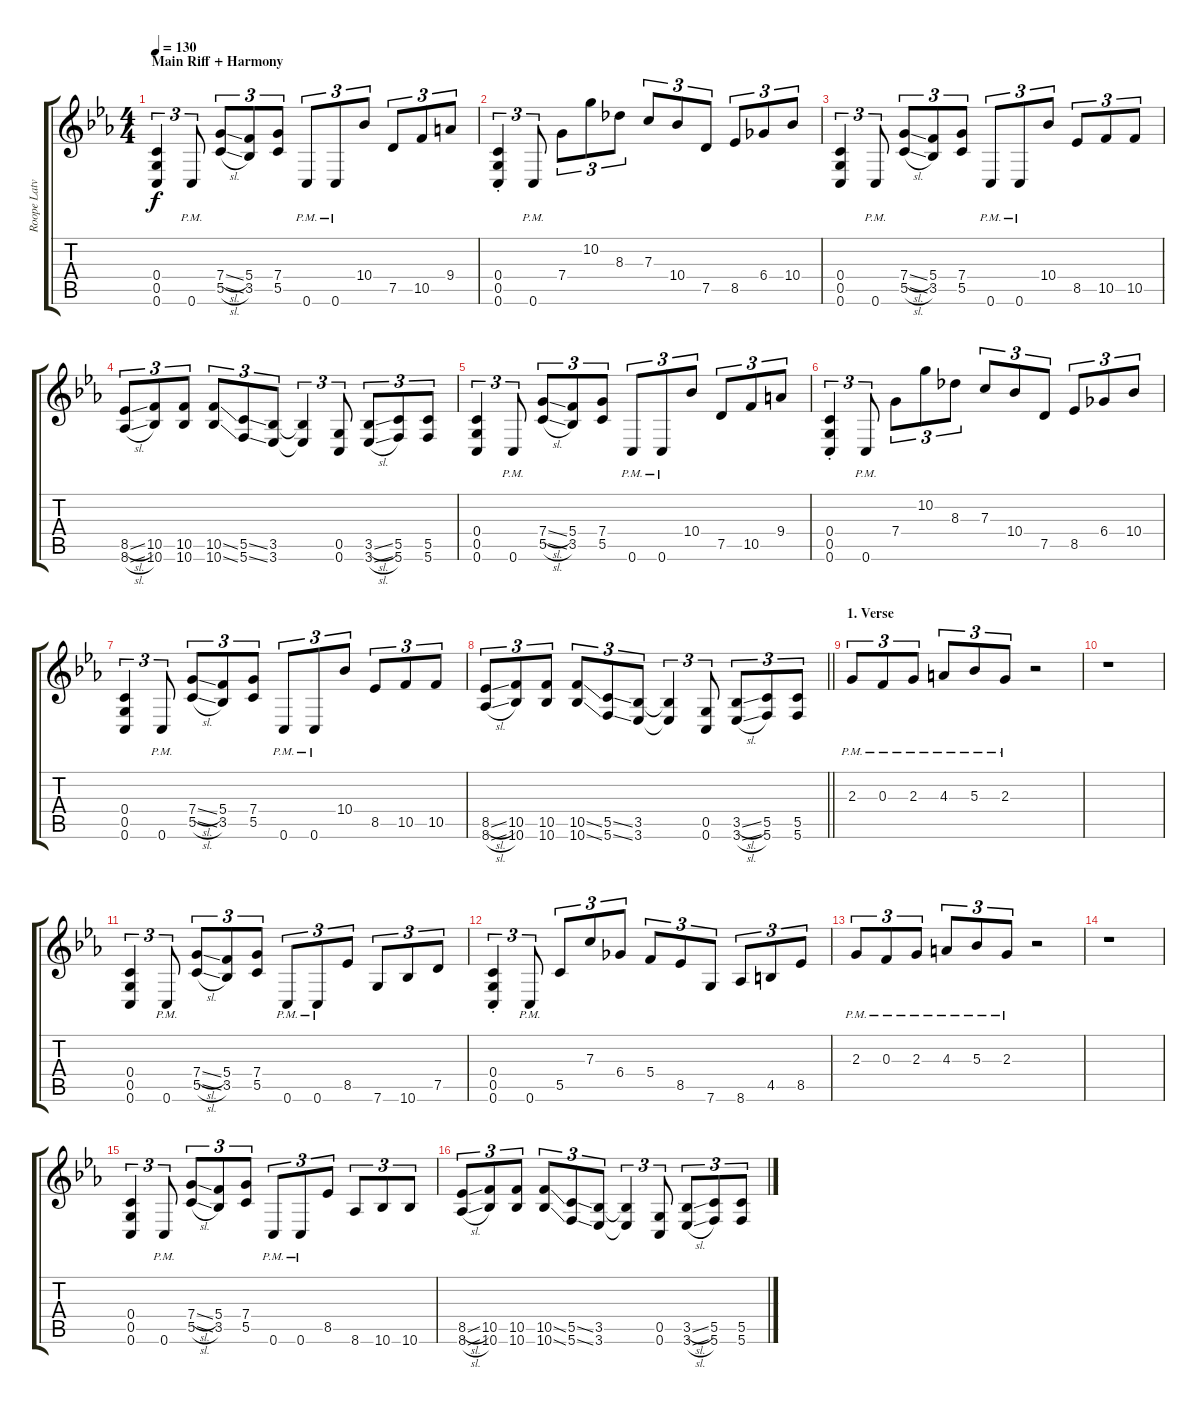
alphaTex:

\track ("Roope Latvala" "Roope Latv") {instrument distortionguitar}
\staff {score tabs}
\tuning (D4 A3 F3 C3 G2 C2) {hide}
\ts (4 4)
\section ("" "Main Riff + Harmony")
\tempo 130
\clef g2
\ks eb
(0.4 0.5 0.6).4{tu (3 2) dy f} 0.6{pm}.8{tu (3 2)} (7.4{sl} 5.5{sl}).8{tu (3 2)} (5.4 3.5).8{tu (3 2)} (7.4 5.5).8{tu (3 2)} 0.6{pm}.8{tu (3 2)} 0.6{pm}.8{tu (3 2)} 10.4.8{tu (3 2)} 7.5.8{tu (3 2)} 10.5.8{tu (3 2)} 9.4.8{tu (3 2)} |
(0.4{st} 0.5{st} 0.6{st}).4{tu (3 2)} 0.6{pm}.8{tu (3 2)} 7.4.8{tu (3 2)} 10.2.8{tu (3 2)} 8.3.8{tu (3 2)} 7.3.8{tu (3 2)} 10.4.8{tu (3 2)} 7.5.8{tu (3 2)} 8.5.8{tu (3 2)} 6.4.8{tu (3 2)} 10.4.8{tu (3 2)} |
(0.4 0.5 0.6).4{tu (3 2)} 0.6{pm}.8{tu (3 2)} (7.4{sl} 5.5{sl}).8{tu (3 2)} (5.4 3.5).8{tu (3 2)} (7.4 5.5).8{tu (3 2)} 0.6{pm}.8{tu (3 2)} 0.6{pm}.8{tu (3 2)} 10.4.8{tu (3 2)} 8.5.8{tu (3 2)} 10.5.8{tu (3 2)} 10.5.8{tu (3 2)} |
(8.5{sl} 8.6{sl}).8{tu (3 2)} (10.5 10.6).8{tu (3 2)} (10.5 10.6).8{tu (3 2)} (10.5{ss} 10.6{ss}).8{tu (3 2)} (5.5{ss} 5.6{ss}).8{tu (3 2)} (3.5 3.6).8{tu (3 2)} (3.5{t} 3.6{t}).4{tu (3 2)} (0.5 0.6).8{tu (3 2)} (3.5{sl} 3.6{sl}).8{tu (3 2)} (5.5 5.6).8{tu (3 2)} (5.5 5.6).8{tu (3 2)} |
(0.4 0.5 0.6).4{tu (3 2)} 0.6{pm}.8{tu (3 2)} (7.4{sl} 5.5{sl}).8{tu (3 2)} (5.4 3.5).8{tu (3 2)} (7.4 5.5).8{tu (3 2)} 0.6{pm}.8{tu (3 2)} 0.6{pm}.8{tu (3 2)} 10.4.8{tu (3 2)} 7.5.8{tu (3 2)} 10.5.8{tu (3 2)} 9.4.8{tu (3 2)} |
(0.4{st} 0.5{st} 0.6{st}).4{tu (3 2)} 0.6{pm}.8{tu (3 2)} 7.4.8{tu (3 2)} 10.2.8{tu (3 2)} 8.3.8{tu (3 2)} 7.3.8{tu (3 2)} 10.4.8{tu (3 2)} 7.5.8{tu (3 2)} 8.5.8{tu (3 2)} 6.4.8{tu (3 2)} 10.4.8{tu (3 2)} |
(0.4 0.5 0.6).4{tu (3 2)} 0.6{pm}.8{tu (3 2)} (7.4{sl} 5.5{sl}).8{tu (3 2)} (5.4 3.5).8{tu (3 2)} (7.4 5.5).8{tu (3 2)} 0.6{pm}.8{tu (3 2)} 0.6{pm}.8{tu (3 2)} 10.4.8{tu (3 2)} 8.5.8{tu (3 2)} 10.5.8{tu (3 2)} 10.5.8{tu (3 2)} |
\barLineRight lightlight
(8.5{sl} 8.6{sl}).8{tu (3 2)} (10.5 10.6).8{tu (3 2)} (10.5 10.6).8{tu (3 2)} (10.5{ss} 10.6{ss}).8{tu (3 2)} (5.5{ss} 5.6{ss}).8{tu (3 2)} (3.5 3.6).8{tu (3 2)} (3.5{t} 3.6{t}).4{tu (3 2)} (0.5 0.6).8{tu (3 2)} (3.5{sl} 3.6{sl}).8{tu (3 2)} (5.5 5.6).8{tu (3 2)} (5.5 5.6).8{tu (3 2)} |
\section ("" "1. Verse")
2.3{pm}.8{tu (3 2)} 0.3{pm}.8{tu (3 2)} 2.3{pm}.8{tu (3 2)} 4.3{pm}.8{tu (3 2)} 5.3{pm}.8{tu (3 2)} 2.3{pm}.8{tu (3 2)} r.2 |
r.1 |
(0.4 0.5 0.6).4{tu (3 2)} 0.6{pm}.8{tu (3 2)} (7.4{sl} 5.5{sl}).8{tu (3 2)} (5.4 3.5).8{tu (3 2)} (7.4 5.5).8{tu (3 2)} 0.6{pm}.8{tu (3 2)} 0.6{pm}.8{tu (3 2)} 8.5.8{tu (3 2)} 7.6.8{tu (3 2)} 10.6.8{tu (3 2)} 7.5.8{tu (3 2)} |
(0.4{st} 0.5{st} 0.6{st}).4{tu (3 2)} 0.6{pm}.8{tu (3 2)} 5.5.8{tu (3 2)} 7.3.8{tu (3 2)} 6.4.8{tu (3 2)} 5.4.8{tu (3 2)} 8.5.8{tu (3 2)} 7.6.8{tu (3 2)} 8.6.8{tu (3 2)} 4.5.8{tu (3 2)} 8.5.8{tu (3 2)} |
2.3{pm}.8{tu (3 2)} 0.3{pm}.8{tu (3 2)} 2.3{pm}.8{tu (3 2)} 4.3{pm}.8{tu (3 2)} 5.3{pm}.8{tu (3 2)} 2.3{pm}.8{tu (3 2)} r.2 |
r.1 |
(0.4 0.5 0.6).4{tu (3 2)} 0.6{pm}.8{tu (3 2)} (7.4{sl} 5.5{sl}).8{tu (3 2)} (5.4 3.5).8{tu (3 2)} (7.4 5.5).8{tu (3 2)} 0.6{pm}.8{tu (3 2)} 0.6{pm}.8{tu (3 2)} 8.5.8{tu (3 2)} 8.6.8{tu (3 2)} 10.6.8{tu (3 2)} 10.6.8{tu (3 2)} |
(8.5{sl} 8.6{sl}).8{tu (3 2)} (10.5 10.6).8{tu (3 2)} (10.5 10.6).8{tu (3 2)} (10.5{ss} 10.6{ss}).8{tu (3 2)} (5.5{ss} 5.6{ss}).8{tu (3 2)} (3.5 3.6).8{tu (3 2)} (3.5{t} 3.6{t}).4{tu (3 2)} (0.5 0.6).8{tu (3 2)} (3.5{sl} 3.6{sl}).8{tu (3 2)} (5.5 5.6).8{tu (3 2)} (5.5 5.6).8{tu (3 2)}
